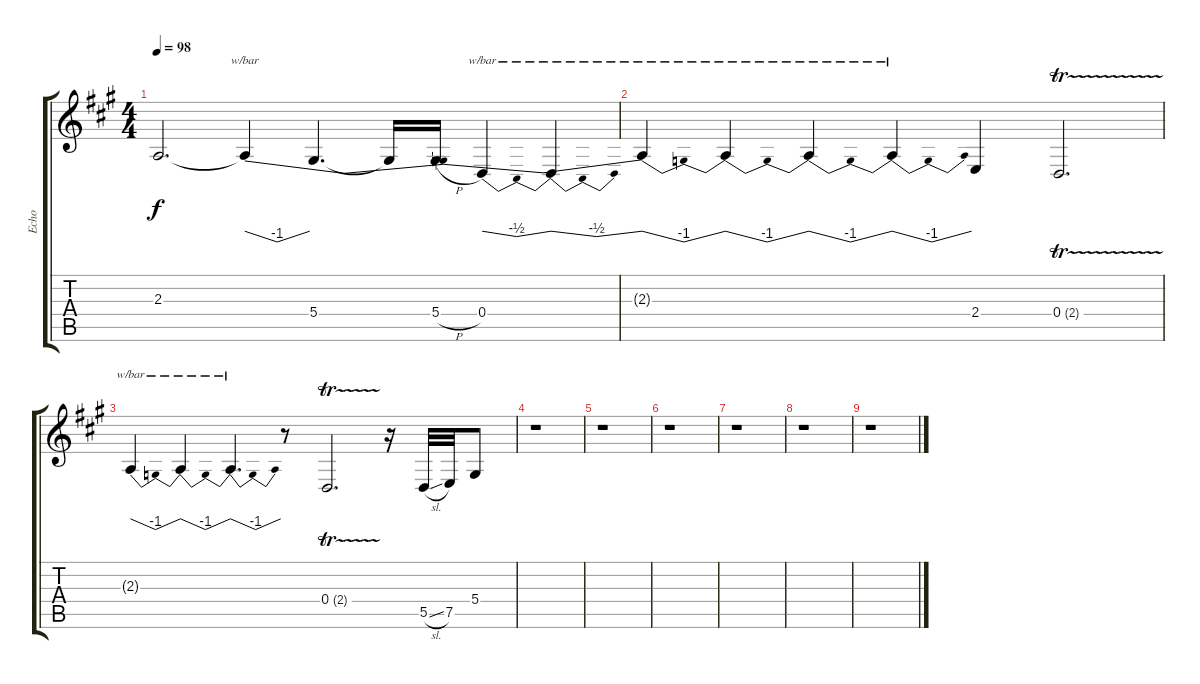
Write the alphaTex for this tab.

\track ("Echo" "Echo") {instrument violin}
\staff {score tabs}
\tuning (E4 B3 G3 D3 A2 E2) {hide}
\ts (4 4)
\tempo 98
\clef g2
\ks a
2.3{t}.2{d dy f} 2.3{t}.4{tbe (dip default 0 0 30 -4 60 0)} 5.4.4{d} 5.4{t}.16 5.4{h}.16 0.4.4{tbe (dip default 0 0 30 -2 60 0)} 0.4{t}.4{tbe (dip default 0 0 30 -2 60 0)} |
2.3{t}.4{tbe (dip default 0 0 30 -4 60 0)} 2.3{t}.4{tbe (dip default 0 0 30 -4 60 0)} 2.3{t}.4{tbe (dip default 0 0 30 -4 60 0)} 2.3{t}.4{tbe (dip default 0 0 30 -4 60 0)} 2.4.4 0.4{tr (2 32)}.2{d} |
2.3{t}.4{tbe (dip default 0 0 30 -4 60 0)} 2.3{t}.4{tbe (dip default 0 0 30 -4 60 0)} 2.3{t}.4{d tbe (dip default 0 0 30 -4 60 0)} r.8 0.4{tr (2 32)}.2{d} r.16 5.5{sl}.32 7.5.32 5.4.8 |
r.1 |
r.1 |
r.1 |
r.1 |
r.1 |
r.1
